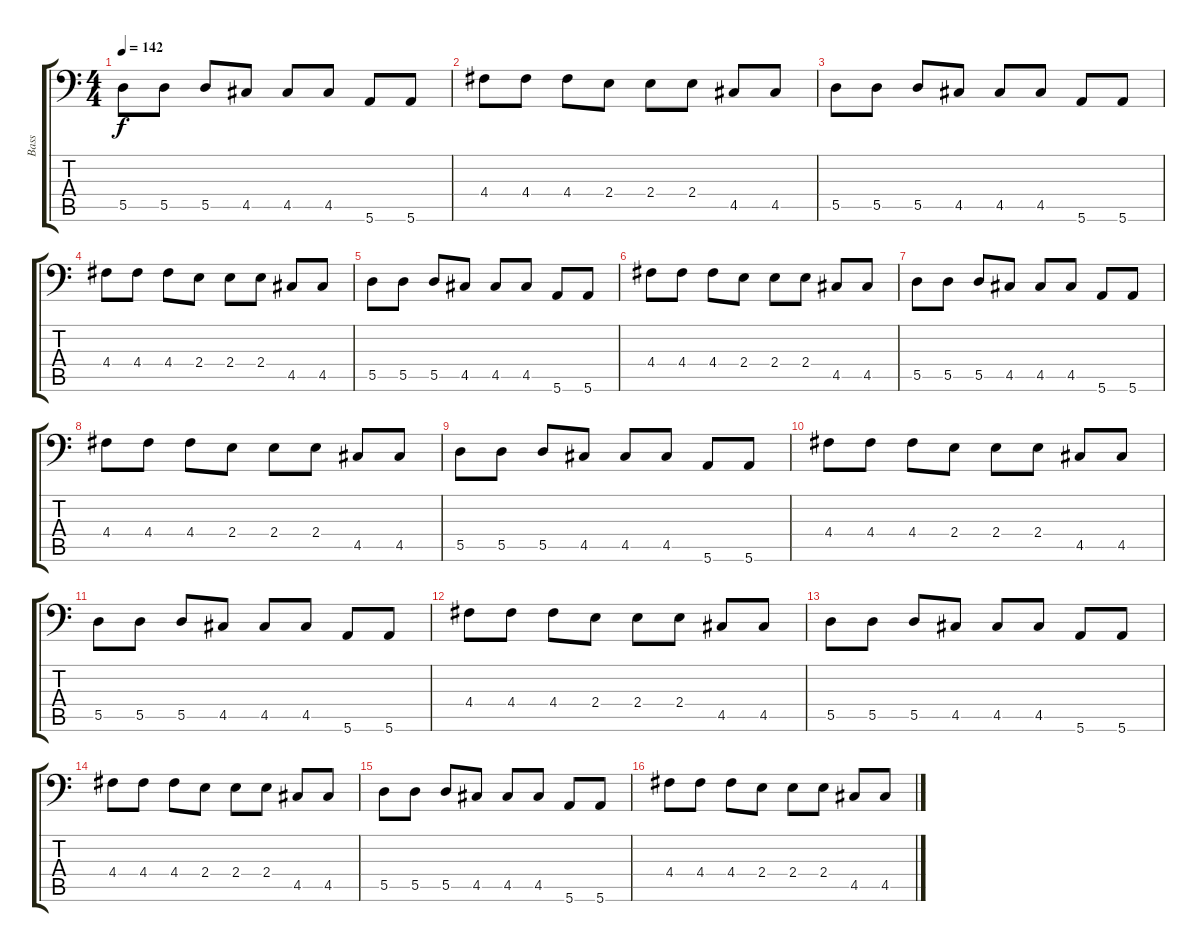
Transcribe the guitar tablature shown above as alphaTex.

\track ("Bass" "Bass") {instrument electricbassfinger}
\staff {score tabs}
\tuning (E3 B2 G2 D2 A1 E1) {hide}
\ts (4 4)
\tempo 142
\clef f4
\ks c
5.5.8{dy f} 5.5.8 5.5.8 4.5.8 4.5.8 4.5.8 5.6.8 5.6.8 |
4.4.8 4.4.8 4.4.8 2.4.8 2.4.8 2.4.8 4.5.8 4.5.8 |
5.5.8 5.5.8 5.5.8 4.5.8 4.5.8 4.5.8 5.6.8 5.6.8 |
4.4.8 4.4.8 4.4.8 2.4.8 2.4.8 2.4.8 4.5.8 4.5.8 |
5.5.8 5.5.8 5.5.8 4.5.8 4.5.8 4.5.8 5.6.8 5.6.8 |
4.4.8 4.4.8 4.4.8 2.4.8 2.4.8 2.4.8 4.5.8 4.5.8 |
5.5.8 5.5.8 5.5.8 4.5.8 4.5.8 4.5.8 5.6.8 5.6.8 |
4.4.8 4.4.8 4.4.8 2.4.8 2.4.8 2.4.8 4.5.8 4.5.8 |
5.5.8 5.5.8 5.5.8 4.5.8 4.5.8 4.5.8 5.6.8 5.6.8 |
4.4.8 4.4.8 4.4.8 2.4.8 2.4.8 2.4.8 4.5.8 4.5.8 |
5.5.8 5.5.8 5.5.8 4.5.8 4.5.8 4.5.8 5.6.8 5.6.8 |
4.4.8 4.4.8 4.4.8 2.4.8 2.4.8 2.4.8 4.5.8 4.5.8 |
5.5.8 5.5.8 5.5.8 4.5.8 4.5.8 4.5.8 5.6.8 5.6.8 |
4.4.8 4.4.8 4.4.8 2.4.8 2.4.8 2.4.8 4.5.8 4.5.8 |
5.5.8 5.5.8 5.5.8 4.5.8 4.5.8 4.5.8 5.6.8 5.6.8 |
4.4.8 4.4.8 4.4.8 2.4.8 2.4.8 2.4.8 4.5.8 4.5.8
